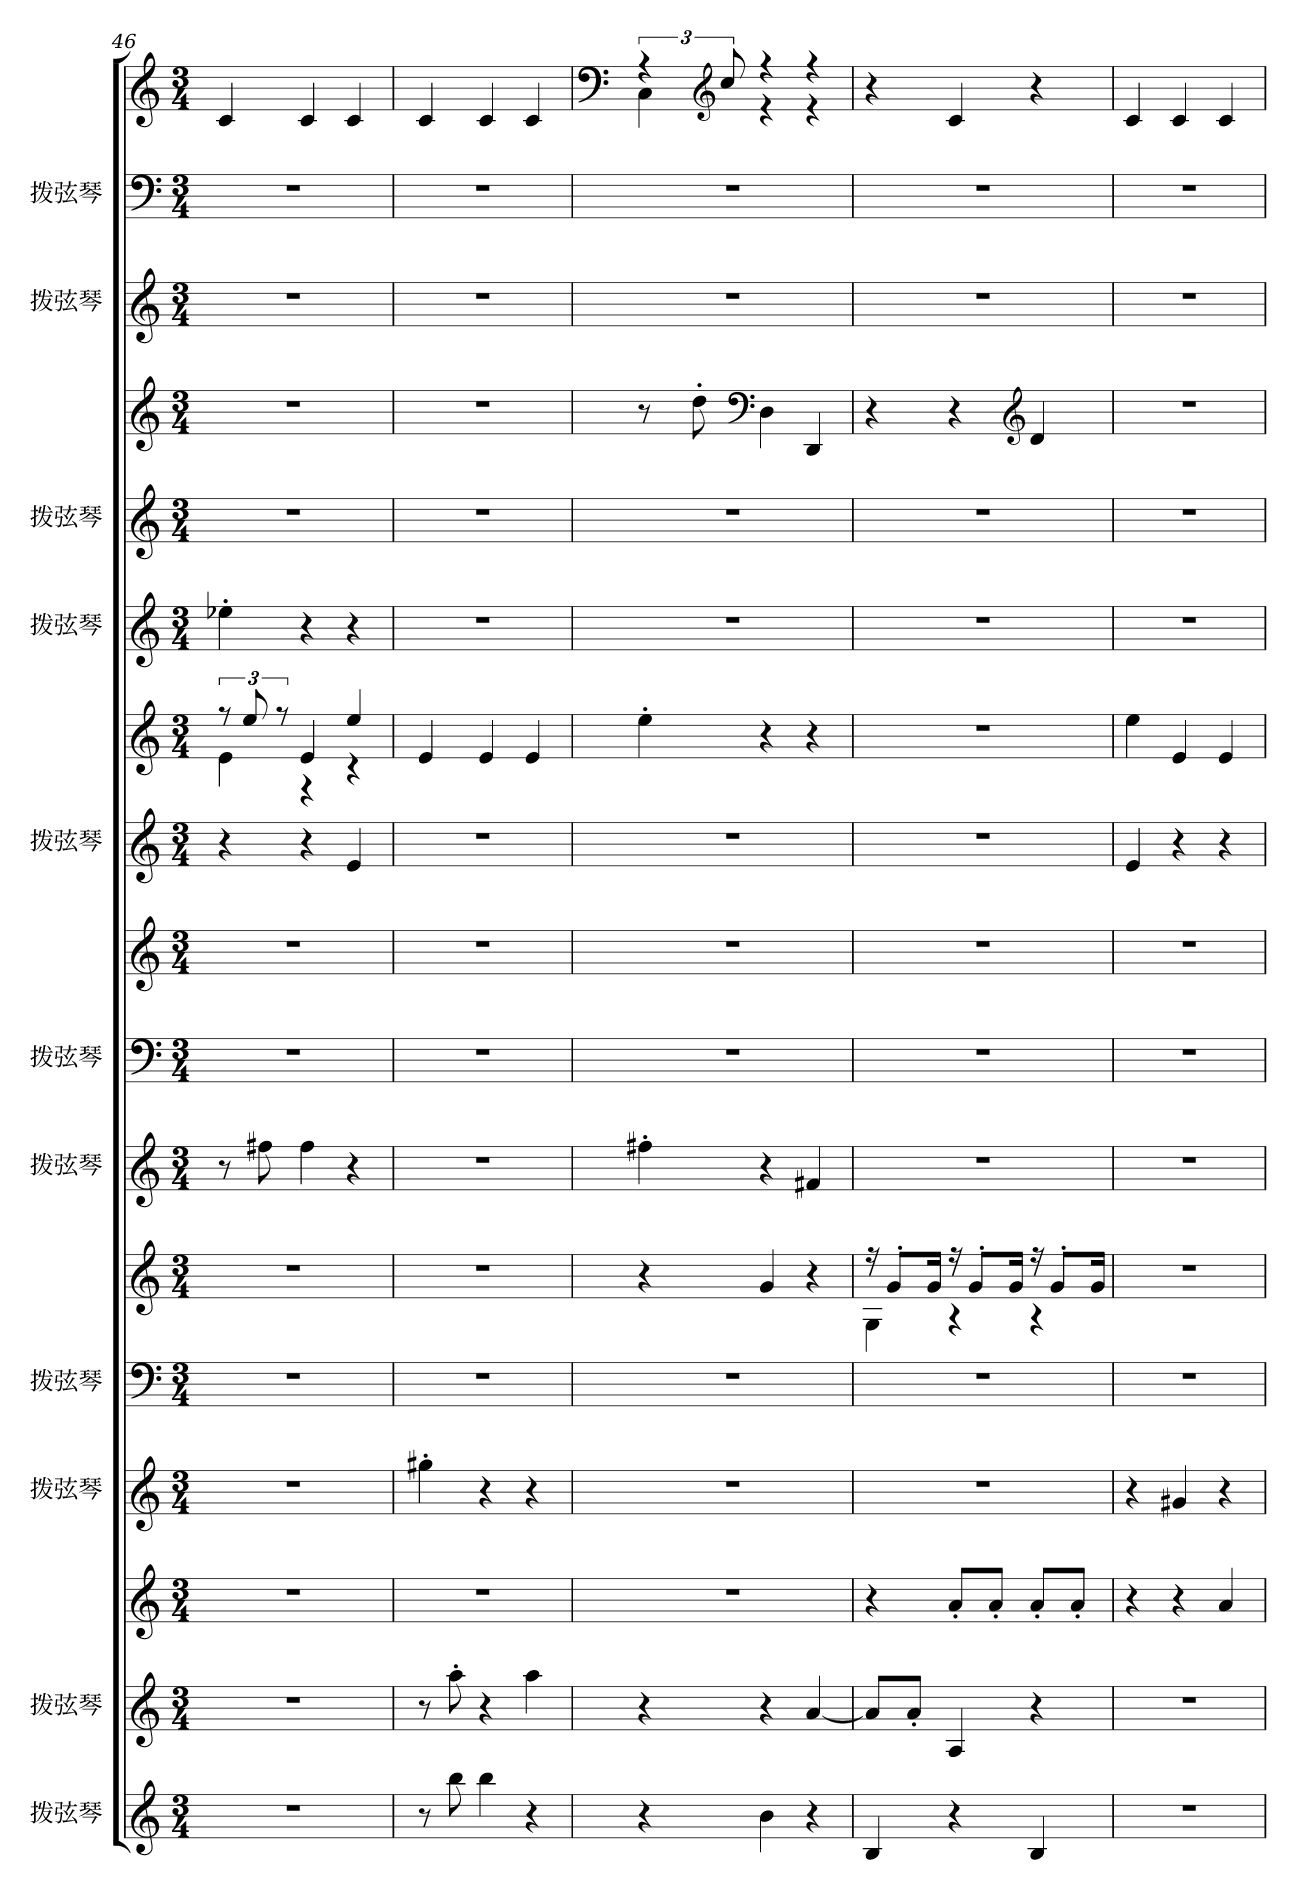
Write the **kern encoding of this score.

**kern	**kern	**kern	**kern	**kern	**kern	**kern	**kern	**kern	**kern	**kern	**kern	**kern	**kern	**kern	**kern	**kern
*part11	*part10	*part10	*part9	*part8	*part8	*part7	*part6	*part6	*part5	*part5	*part4	*part3	*part3	*part2	*part1	*part1
*staff17	*staff16	*staff15	*staff14	*staff13	*staff12	*staff11	*staff10	*staff9	*staff8	*staff7	*staff6	*staff5	*staff4	*staff3	*staff2	*staff1
*I"拨弦琴	*I"拨弦琴	*	*I"拨弦琴	*I"拨弦琴	*	*I"拨弦琴	*I"拨弦琴	*	*I"拨弦琴	*	*I"拨弦琴	*I"拨弦琴	*	*I"拨弦琴	*I"拨弦琴	*
*clefG2	*clefG2	*clefG2	*clefG2	*clefF4	*clefG2	*clefG2	*clefF4	*clefG2	*clefG2	*clefG2	*clefG2	*clefG2	*clefG2	*clefG2	*clefF4	*clefG2
*k[]	*k[]	*k[]	*k[]	*k[]	*k[]	*k[]	*k[]	*k[]	*k[]	*k[]	*k[]	*k[]	*k[]	*k[]	*k[]	*k[]
*M3/4	*M3/4	*M3/4	*M3/4	*M3/4	*M3/4	*M3/4	*M3/4	*M3/4	*M3/4	*M3/4	*M3/4	*M3/4	*M3/4	*M3/4	*M3/4	*M3/4
=46	=46	=46	=46	=46	=46	=46	=46	=46	=46	=46	=46	=46	=46	=46	=46	=46
*	*	*	*	*	*	*	*	*	*	*^	*	*	*	*	*	*
2.r	2.r	2.r	2.r	2.r	2.r	8r	2.r	2.r	4r	12r	4e\	4ee-X'\	2.r	2.r	2.r	2.r	4c/
.	.	.	.	.	.	.	.	.	.	12ee/	.	.	.	.	.	.	.
.	.	.	.	.	.	8ff#X\	.	.	.	.	.	.	.	.	.	.	.
.	.	.	.	.	.	.	.	.	.	12r	.	.	.	.	.	.	.
.	.	.	.	.	.	4ff#\	.	.	4r	4e/	4r	4r	.	.	.	.	4c/
.	.	.	.	.	.	4r	.	.	4e/	4ee/	4r	4r	.	.	.	.	4c/
*	*	*	*	*	*	*	*	*	*	*v	*v	*	*	*	*	*	*
=47	=47	=47	=47	=47	=47	=47	=47	=47	=47	=47	=47	=47	=47	=47	=47	=47
8r	8r	2.r	4gg#X'\	2.r	2.r	2.r	2.r	2.r	2.r	4e/	2.r	2.r	2.r	2.r	2.r	4c/
8bb\	8aa'\	.	.	.	.	.	.	.	.	.	.	.	.	.	.	.
4bb\	4r	.	4r	.	.	.	.	.	.	4e/	.	.	.	.	.	4c/
4r	4aa\	.	4r	.	.	.	.	.	.	4e/	.	.	.	.	.	4c/
!!LO:PB:g=z
=48	=48	=48	=48	=48	=48	=48	=48	=48	=48	=48	=48	=48	=48	=48	=48	=48
*	*	*	*	*	*	*	*	*	*	*	*	*	*	*	*	*clefF4
*	*	*	*	*	*	*	*	*	*	*	*	*	*	*	*	*^
4r	4r	2.r	2.r	2.r	4r	4ff#X'\	2.r	2.r	2.r	4ee'\	2.r	2.r	8r	2.r	2.r	6r	4C\
.	.	.	.	.	.	.	.	.	.	.	.	.	8dd'\	.	.	.	.
*	*	*	*	*	*	*	*	*	*	*	*	*	*	*	*	*clefG2	*
.	.	.	.	.	.	.	.	.	.	.	.	.	.	.	.	12cc/	.
*	*	*	*	*	*	*	*	*	*	*	*	*	*clefF4	*	*	*	*
4b\	4r	.	.	.	4g/	4r	.	.	.	4r	.	.	4D\	.	.	4r	4r
4r	[4a/	.	.	.	4r	4f#X/	.	.	.	4r	.	.	4DD/	.	.	4r	4r
*	*	*	*	*	*	*	*	*	*	*	*	*	*	*	*	*v	*v
=49	=49	=49	=49	=49	=49	=49	=49	=49	=49	=49	=49	=49	=49	=49	=49	=49
*	*	*	*	*	*^	*	*	*	*	*	*	*	*	*	*	*
4B/	8a/L]	4r	2.r	2.r	16r	4G\	2.r	2.r	2.r	2.r	2.r	2.r	2.r	4r	2.r	2.r	4r
.	.	.	.	.	8g'/L	.	.	.	.	.	.	.	.	.	.	.	.
.	8a'/J	.	.	.	.	.	.	.	.	.	.	.	.	.	.	.	.
.	.	.	.	.	16g/Jk	.	.	.	.	.	.	.	.	.	.	.	.
4r	4A/	8a'/L	.	.	16r	4r	.	.	.	.	.	.	.	4r	.	.	4c/
.	.	.	.	.	8g'/L	.	.	.	.	.	.	.	.	.	.	.	.
.	.	8a'/J	.	.	.	.	.	.	.	.	.	.	.	.	.	.	.
.	.	.	.	.	16g/Jk	.	.	.	.	.	.	.	.	.	.	.	.
*	*	*	*	*	*	*	*	*	*	*	*	*	*	*clefG2	*	*	*
4B/	4r	8a'/L	.	.	16r	4r	.	.	.	.	.	.	.	4d/	.	.	4r
.	.	.	.	.	8g'/L	.	.	.	.	.	.	.	.	.	.	.	.
.	.	8a'/J	.	.	.	.	.	.	.	.	.	.	.	.	.	.	.
.	.	.	.	.	16g/Jk	.	.	.	.	.	.	.	.	.	.	.	.
*	*	*	*	*	*v	*v	*	*	*	*	*	*	*	*	*	*	*
=50	=50	=50	=50	=50	=50	=50	=50	=50	=50	=50	=50	=50	=50	=50	=50	=50
2.r	2.r	4r	4r	2.r	2.r	2.r	2.r	2.r	4e/	4ee\	2.r	2.r	2.r	2.r	2.r	4c/
.	.	4r	4g#X/	.	.	.	.	.	4r	4e/	.	.	.	.	.	4c/
.	.	4a/	4r	.	.	.	.	.	4r	4e/	.	.	.	.	.	4c/
=	=	=	=	=	=	=	=	=	=	=	=	=	=	=	=	=
*-	*-	*-	*-	*-	*-	*-	*-	*-	*-	*-	*-	*-	*-	*-	*-	*-
